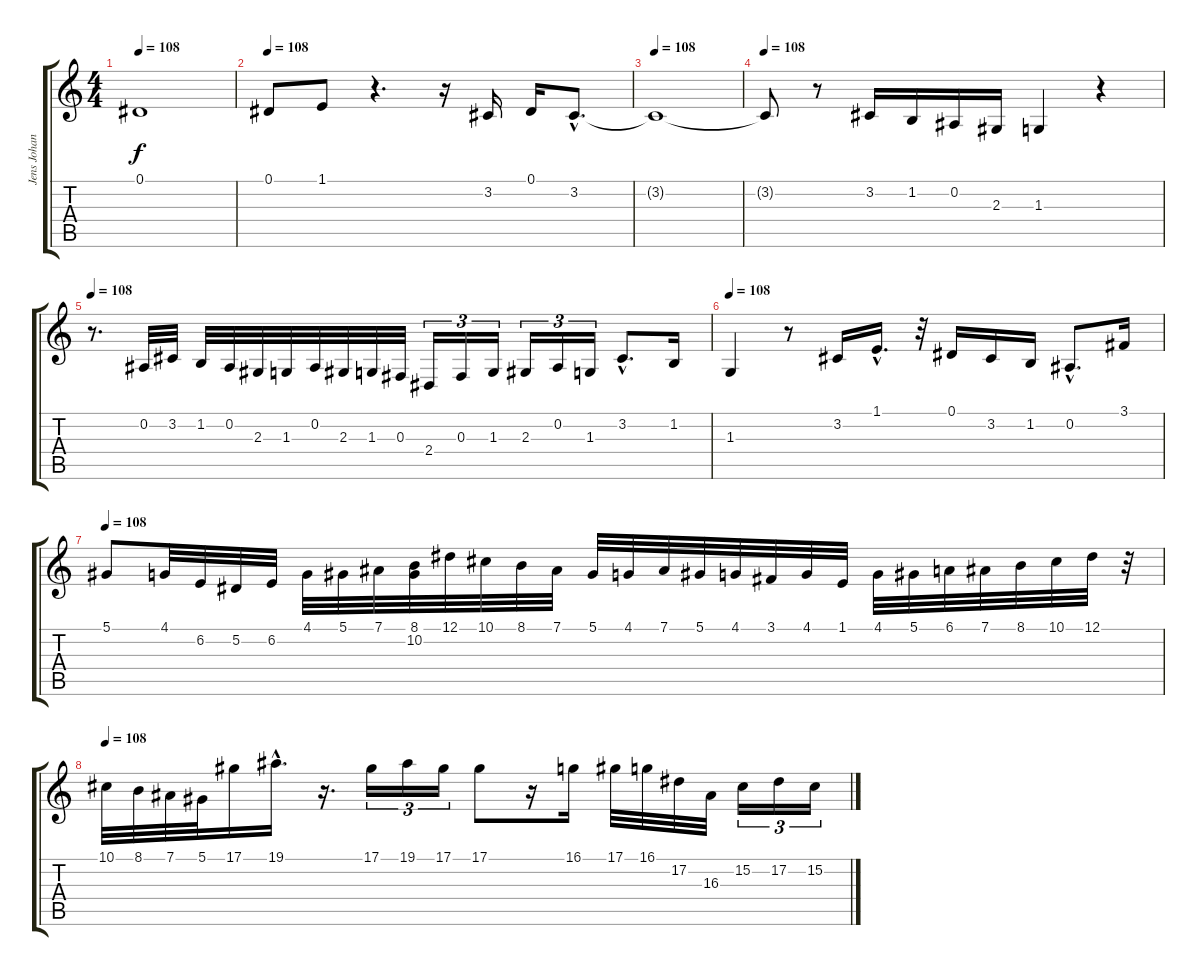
\track ("Jens Johansson (Lead Keyboard)" "Jens Johan") {instrument harpsichord}
\staff {score tabs}
\tuning (Eb4 Bb3 Gb3 Db3 Ab2 Eb2) {hide}
\ts (4 4)
\tempo 108
\clef g2
\ks c
0.1.1{dy f instrument lead1square} |
\tempo 108
0.1.8{instrument lead1square} 1.1.8 r.4{d} r.16 3.2.16 0.1.16 3.2{hac}.8{d} |
\tempo 108
3.2{t}.1 |
\tempo 108
3.2{t}.8{instrument lead1square} r.8 3.2.16 1.2.16 0.2.16 2.3.16 1.3.4 r.4 |
\tempo 108
r.8{d instrument lead1square} 0.2.32 3.2.32 1.2.32 0.2.32 2.3.32 1.3.32 0.2.32 2.3.32 1.3.32 0.3.32 2.4.16{tu (3 2)} 0.3.16{tu (3 2)} 1.3.16{tu (3 2)} 2.3.16{tu (3 2)} 0.2.16{tu (3 2)} 1.3.16{tu (3 2)} 3.2{hac}.8{d} 1.2.16 |
\tempo 108
1.3.4{instrument lead1square} r.8 3.2.16 1.1{hac}.16{d} r.32 0.1.16 3.2.16 1.2.16 0.2{hac}.8{d} 3.1.16 |
\tempo 108
5.1.8{instrument lead1square} 4.1.32 6.2.32 5.2.32 6.2.32 4.1.32 5.1.32 7.1.32 (8.1 10.2).32 12.1.32 10.1.32 8.1.32 7.1.32 5.1.32 4.1.32 7.1.32 5.1.32 4.1.32 3.1.32 4.1.32 1.1.32 4.1.32 5.1.32 6.1.32 7.1.32 8.1.32 10.1.32 12.1.32 r.32 |
\tempo 108
10.1.32{instrument lead1square} 8.1.32 7.1.32 5.1.32 17.1.16 19.1{hac}.16{d} r.16{d} 17.1.16{tu (3 2)} 19.1.16{tu (3 2)} 17.1.16{tu (3 2)} 17.1.8 r.16 16.1.16 17.1.32 16.1.32 17.2.32 16.3.32 15.2.16{tu (3 2)} 17.2.16{tu (3 2)} 15.2.16{tu (3 2)}
